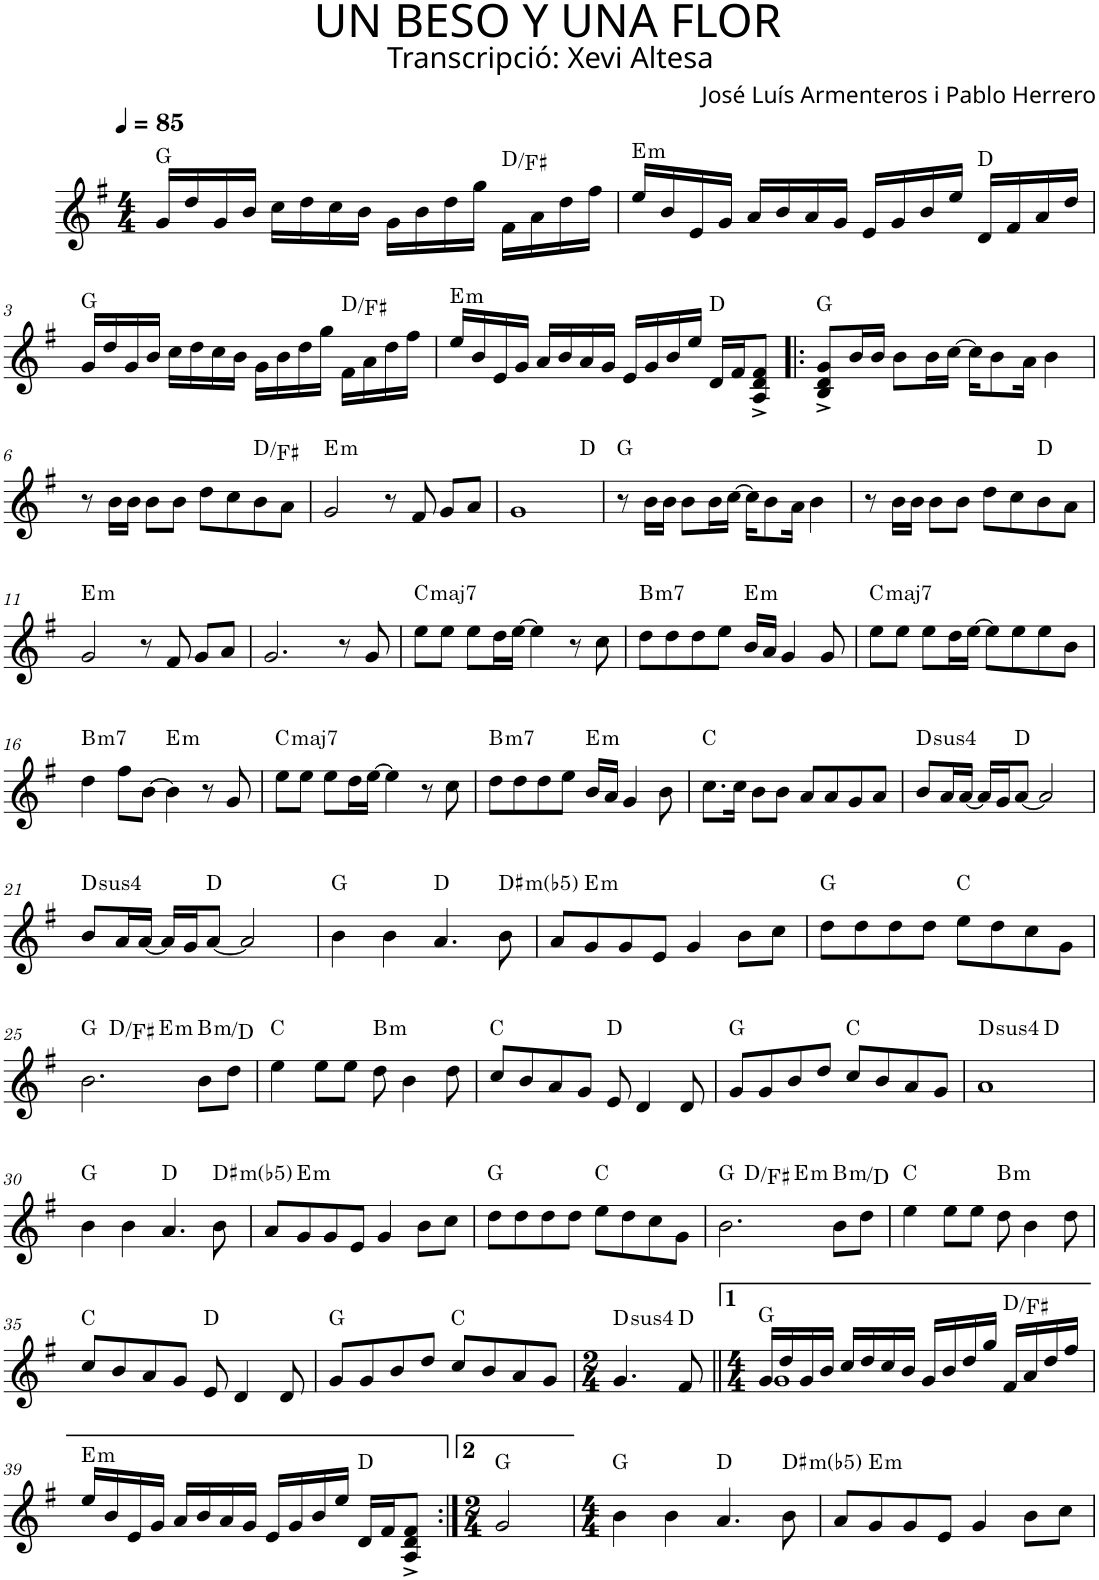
**kern	**harte
*part1	*part1
*staff1	*
*I"P1	*
*clefG2	*
*k[f#]	*
*G:	*
*M4/4	*
*MM85	*
=1	=1
16g/LL	G:maj
16dd/	.
16g/	.
16b/JJ	.
16cc\LL	.
16dd\	.
16cc\	.
16b\JJ	.
16g\LL	.
16b\	.
16dd\	.
16gg\JJ	.
16f#\LL	D:maj/3
16a\	.
16dd\	.
16ff#\JJ	.
=2	=2
!	!LO:H:kt=m
16ee/LL	E:min
16b/	.
16e/	.
16g/JJ	.
16a/LL	.
16b/	.
16a/	.
16g/JJ	.
16e/LL	.
16g/	.
16b/	.
16ee/JJ	.
16d/LL	D:maj
16f#/	.
16a/	.
16dd/JJ	.
!!LO:LB:g=z
=3	=3
16g/LL	G:maj
16dd/	.
16g/	.
16b/JJ	.
16cc\LL	.
16dd\	.
16cc\	.
16b\JJ	.
16g\LL	.
16b\	.
16dd\	.
16gg\JJ	.
16f#\LL	D:maj/3
16a\	.
16dd\	.
16ff#\JJ	.
=4	=4
!	!LO:H:kt=m
16ee/LL	E:min
16b/	.
16e/	.
16g/JJ	.
16a/LL	.
16b/	.
16a/	.
16g/JJ	.
16e/LL	.
16g/	.
16b/	.
16ee/JJ	.
16d/LL	D:maj
16f#/J	.
8A/^ 8d/^ 8f#/^J	.
=5!|:	=5!|:
8B/^ 8d/^ 8g/^L	G:maj
16b/L	.
16b/JJ	.
8b\L	.
16b\L	.
[>16cc\JJ	.
16cc\KL]	.
8b\	.
16a\Jk	.
4b\	.
!!LO:LB:g=z
=6	=6
8r	.
16b\LL	.
16b\JJ	.
8b\L	.
8b\J	.
8dd\L	.
8cc\	.
8b\	D:maj/3
8a\J	.
=7	=7
!	!LO:H:kt=m
2g/	E:min
8r	.
8f#/	.
8g/L	.
8a/J	.
=8	=8
*^	*
1g	2.ryy	.
.	4ryy	D:maj
*v	*v	*
=9	=9
8r	G:maj
16b\LL	.
16b\JJ	.
8b\L	.
16b\L	.
[>16cc\JJ	.
16cc\KL]	.
8b\	.
16a\Jk	.
4b\	.
=10	=10
8r	.
16b\LL	.
16b\JJ	.
8b\L	.
8b\J	.
8dd\L	.
8cc\	.
8b\	D:maj
8a\J	.
!!LO:LB:g=z
=11	=11
!	!LO:H:kt=m
2g/	E:min
8r	.
8f#/	.
8g/L	.
8a/J	.
=12	=12
2.g/	.
8r	.
8g/	.
=13	=13
!	!LO:H:kt=maj7
8ee\L	C:maj7
8ee\J	.
8ee\L	.
16dd\L	.
[>16ee\JJ	.
4ee\]	.
8r	.
8cc\	.
=14	=14
!	!LO:H:kt=m7
8dd\L	B:min7
8dd\	.
8dd\	.
8ee\J	.
!	!LO:H:kt=m
16b/LL	E:min
16a/JJ	.
4g/	.
8g/	.
=15	=15
!	!LO:H:kt=maj7
8ee\L	C:maj7
8ee\J	.
8ee\L	.
16dd\L	.
[>16ee\JJ	.
8ee\L]	.
8ee\	.
8ee\	.
8b\J	.
!!LO:LB:g=z
=16	=16
!	!LO:H:kt=m7
4dd\	B:min7
8ff#\L	.
[>8b\J	.
!	!LO:H:kt=m
4b\]	E:min
8r	.
8g/	.
=17	=17
!	!LO:H:kt=maj7
8ee\L	C:maj7
8ee\J	.
8ee\L	.
16dd\L	.
[>16ee\JJ	.
4ee\]	.
8r	.
8cc\	.
=18	=18
!	!LO:H:kt=m7
8dd\L	B:min7
8dd\	.
8dd\	.
8ee\J	.
!	!LO:H:kt=m
16b/LL	E:min
16a/JJ	.
4g/	.
8b\	.
=19	=19
8.cc\L	C:maj
16cc\Jk	.
8b\L	.
8b\J	.
8a/L	.
8a/	.
8g/	.
8a/J	.
=20	=20
!	!LO:H:kt=4
8b/L	D:sus4
16a/L	.
[<16a/JJ	.
16a/LL]	.
16g/J	.
[<8a/J	D:maj
2a/]	.
!!LO:LB:g=z
=21	=21
!	!LO:H:kt=4
8b/L	D:sus4
16a/L	.
[<16a/JJ	.
16a/LL]	.
16g/J	.
[<8a/J	D:maj
2a/]	.
=22	=22
4b\	G:maj
4b\	.
4.a/	D:maj
!	!LO:H:kt=m
8b\	D#:(b3,b5)
=23	=23
8a/L	.
!	!LO:H:kt=m
8g/	E:min
8g/	.
8e/J	.
4g/	.
8b\L	.
8cc\J	.
=24	=24
8dd\L	G:maj
8dd\	.
8dd\	.
8dd\J	.
8ee\L	C:maj
8dd\	.
8cc\	.
8g\J	.
!!LO:LB:g=z
=25	=25
*^	*
*	*^	*
2.b\	4ryy	2ryy	G:maj
.	2.ryy	.	D:maj/3
!	!	!	!LO:H:kt=m
.	.	2ryy	E:min
!	!	!	!LO:H:kt=m
8b\L	.	.	B:min/b3
8dd\J	.	.	.
*v	*v	*v	*
=26	=26
4ee\	C:maj
8ee\L	.
8ee\J	.
!	!LO:H:kt=m
8dd\	B:min
4b\	.
8dd\	.
=27	=27
8cc/L	C:maj
8b/	.
8a/	.
8g/J	.
8e/	D:maj
4d/	.
8d/	.
=28	=28
8g/L	G:maj
8g/	.
8b/	.
8dd/J	.
8cc/L	C:maj
8b/	.
8a/	.
8g/J	.
=29	=29
!	!LO:H:kt=4
*^	*
1a	2ryy	D:sus4
.	2ryy	D:maj
*v	*v	*
!!LO:LB:g=z
=30	=30
4b\	G:maj
4b\	.
4.a/	D:maj
!	!LO:H:kt=m
8b\	D#:(b3,b5)
=31	=31
8a/L	.
!	!LO:H:kt=m
8g/	E:min
8g/	.
8e/J	.
4g/	.
8b\L	.
8cc\J	.
=32	=32
8dd\L	G:maj
8dd\	.
8dd\	.
8dd\J	.
8ee\L	C:maj
8dd\	.
8cc\	.
8g\J	.
=33	=33
*^	*
*	*^	*
2.b\	4ryy	2ryy	G:maj
.	2.ryy	.	D:maj/3
!	!	!	!LO:H:kt=m
.	.	2ryy	E:min
!	!	!	!LO:H:kt=m
8b\L	.	.	B:min/b3
8dd\J	.	.	.
*v	*v	*v	*
=34	=34
4ee\	C:maj
8ee\L	.
8ee\J	.
!	!LO:H:kt=m
8dd\	B:min
4b\	.
8dd\	.
!!LO:LB:g=z
=35	=35
8cc/L	C:maj
8b/	.
8a/	.
8g/J	.
8e/	D:maj
4d/	.
8d/	.
=36	=36
8g/L	G:maj
8g/	.
8b/	.
8dd/J	.
8cc/L	C:maj
8b/	.
8a/	.
8g/J	.
=37	=37
*M2/4	*
!	!LO:H:kt=4
4.g/	D:sus4
8f#/	D:maj
=38||	=38||
*M4/4	*
*^	*
16g/LL	1g	G:maj
16dd/	.	.
16g/	.	.
16b/JJ	.	.
16cc/LL	.	.
16dd/	.	.
16cc/	.	.
16b/JJ	.	.
16g/LL	.	.
16b/	.	.
16dd/	.	.
16gg/JJ	.	.
16f#/LL	.	D:maj/3
16a/	.	.
16dd/	.	.
16ff#/JJ	.	.
*v	*v	*
!!LO:LB:g=z
=39	=39
!	!LO:H:kt=m
16ee/LL	E:min
16b/	.
16e/	.
16g/JJ	.
16a/LL	.
16b/	.
16a/	.
16g/JJ	.
16e/LL	.
16g/	.
16b/	.
16ee/JJ	.
16d/LL	D:maj
16f#/J	.
8A/^ 8d/^ 8f#/^J	.
=40:|!	=40:|!
*M2/4	*
2g/	G:maj
=41	=41
*M4/4	*
4b\	G:maj
4b\	.
4.a/	D:maj
!	!LO:H:kt=m
8b\	D#:(b3,b5)
=42	=42
8a/L	.
!	!LO:H:kt=m
8g/	E:min
8g/	.
8e/J	.
4g/	.
8b\L	.
8cc\J	.
=	=
*-	*-
